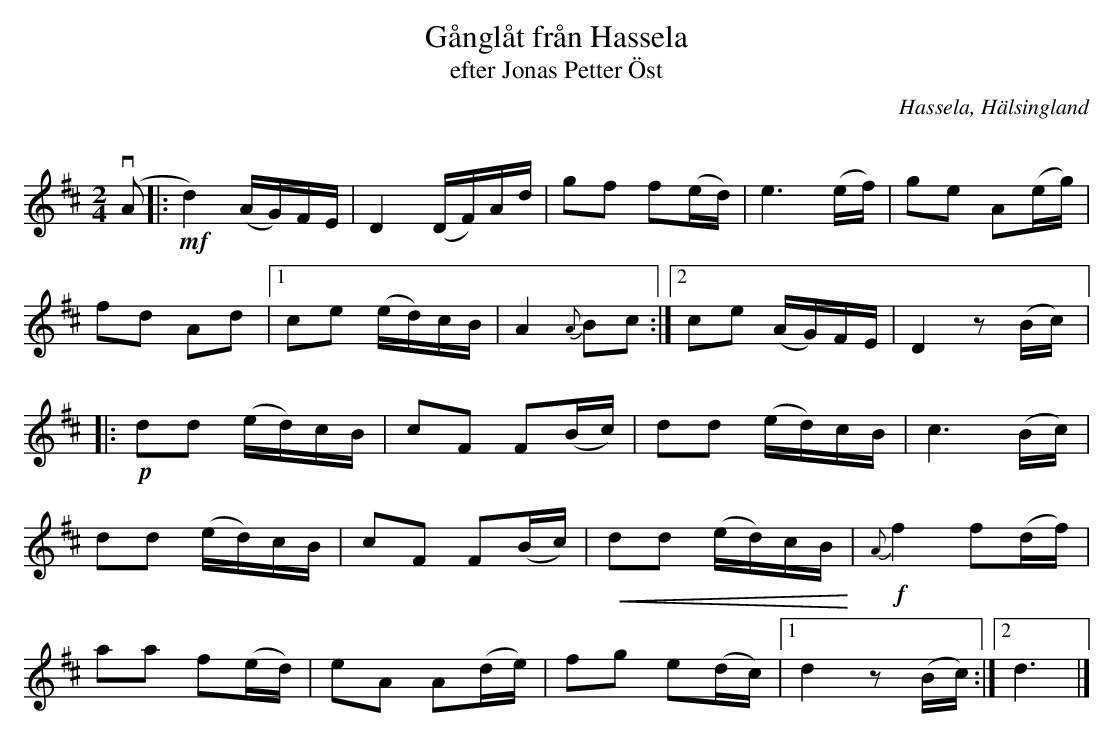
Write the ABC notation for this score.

X:1
T:Gånglåt från Hassela
T:efter Jonas Petter Öst
O:Hassela, Hälsingland
Q:100
L:1/16
M:2/4
K:D
V:1
(vA2 |: !mf!  d4) (AG)FE | D4 (DF)Ad | g2f2 f2(ed) | e6 (ef) | g2e2 A2(eg) |
f2d2 A2d2 |1 c2e2 (ed)cB | A4 {A}B2c2 :|2 c2e2 (AG)FE | D4 z2 (Bc) |:
!p! d2d2 (ed)cB | c2F2 F2(Bc) | d2d2 (ed)cB | c6 (Bc) |
d2d2 (ed)cB | c2F2 F2(Bc) | !<(!d2d2  (ed)cB !<)! | !f!{A}f4 f2(df) |
a2a2 f2(ed) | e2A2 A2(de) | f2g2 e2(dc) |1 d4 z2 (Bc) :|2 d6 |] 6
